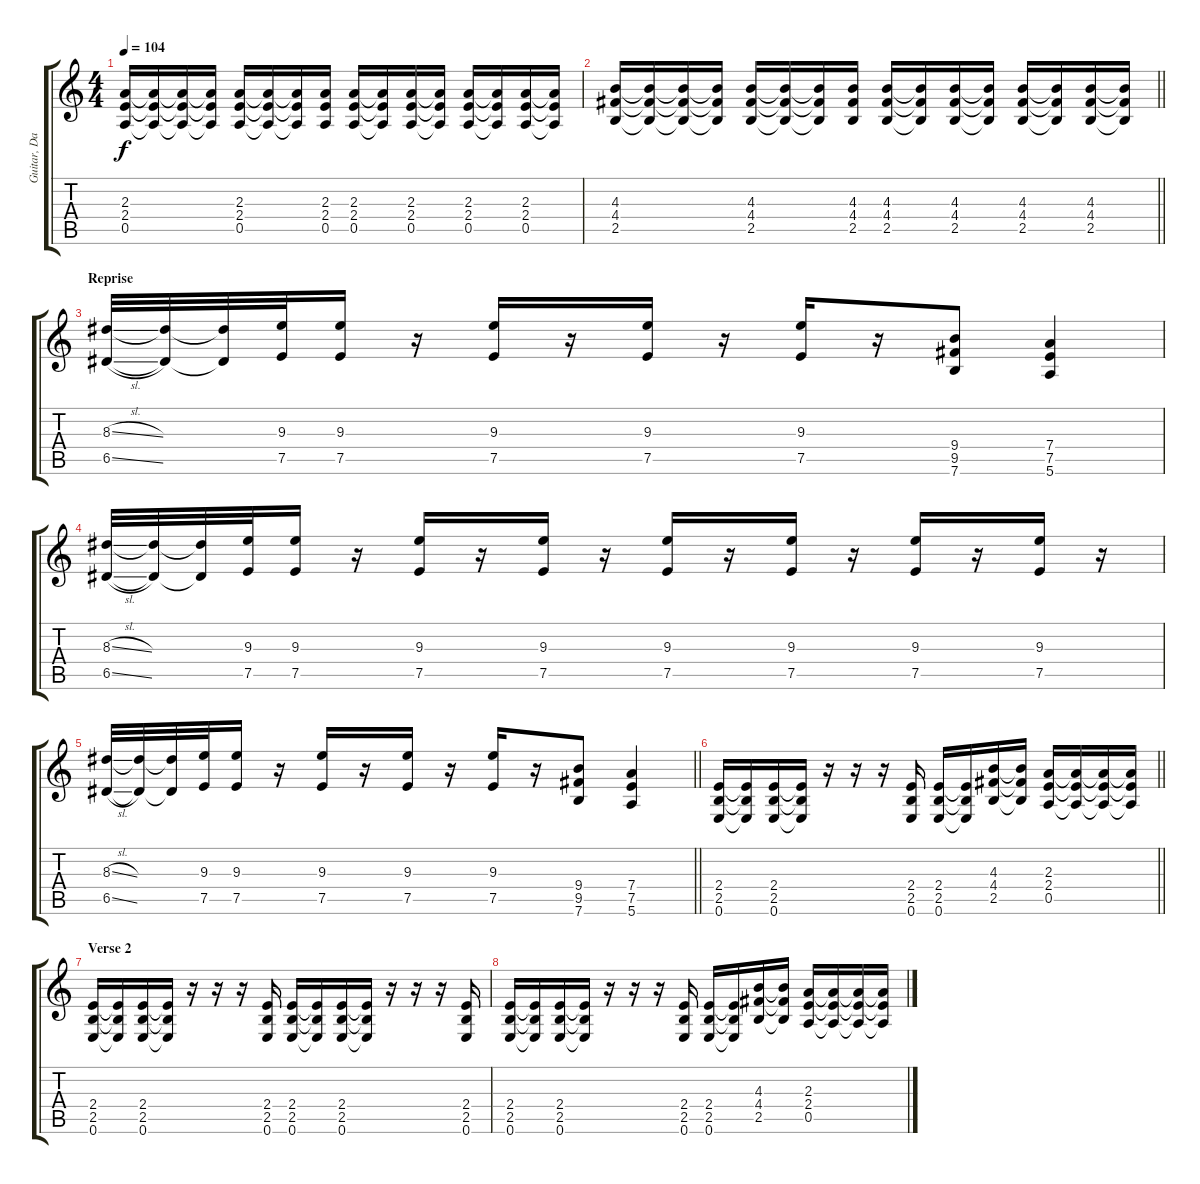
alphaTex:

\track ("Guitar, Dan" "Guitar, Da") {instrument distortionguitar}
\staff {score tabs}
\tuning (E4 B3 G3 D3 A2 E2) {hide}
\ts (4 4)
\tempo 104
\clef g2
\ks c
(2.3 2.4 0.5).16{dy f} (2.3{t} 2.4{t} 0.5{t}).16 (2.3{t} 2.4{t} 0.5{t}).16 (2.3{t} 2.4{t} 0.5{t}).16 (2.3 2.4 0.5).16 (2.3{t} 2.4{t} 0.5{t}).16 (2.3{t} 2.4{t} 0.5{t}).16 (2.3 2.4 0.5).16 (2.3 2.4 0.5).16 (2.3{t} 2.4{t} 0.5{t}).16 (2.3 2.4 0.5).16 (2.3{t} 2.4{t} 0.5{t}).16 (2.3 2.4 0.5).16 (2.3{t} 2.4{t} 0.5{t}).16 (2.3 2.4 0.5).16 (2.3{t} 2.4{t} 0.5{t}).16 |
\barLineRight lightlight
(4.3 4.4 2.5).16 (4.3{t} 4.4{t} 2.5{t}).16 (4.3{t} 4.4{t} 2.5{t}).16 (4.3{t} 4.4{t} 2.5{t}).16 (4.3 4.4 2.5).16 (4.3{t} 4.4{t} 2.5{t}).16 (4.3{t} 4.4{t} 2.5{t}).16 (4.3 4.4 2.5).16 (4.3 4.4 2.5).16 (4.3{t} 4.4{t} 2.5{t}).16 (4.3 4.4 2.5).16 (4.3{t} 4.4{t} 2.5{t}).16 (4.3 4.4 2.5).16 (4.3{t} 4.4{t} 2.5{t}).16 (4.3 4.4 2.5).16 (4.3{t} 4.4{t} 2.5{t}).16 |
\section ("" "Reprise")
(8.3{sl} 6.5{sl}).32 (8.3{t} 6.5{t}).32 (8.3{t} 6.5{t}).32 (9.3 7.5).32 (9.3 7.5).16 r.16 (9.3 7.5).16 r.16 (9.3 7.5).16 r.16 (9.3 7.5).16 r.16 (9.4 9.5 7.6).8 (7.4 7.5 5.6).4 |
(8.3{sl} 6.5{sl}).32 (8.3{t} 6.5{t}).32 (8.3{t} 6.5{t}).32 (9.3 7.5).32 (9.3 7.5).16 r.16 (9.3 7.5).16 r.16 (9.3 7.5).16 r.16 (9.3 7.5).16 r.16 (9.3 7.5).16 r.16 (9.3 7.5).16 r.16 (9.3 7.5).16 r.16 |
\barLineRight lightlight
(8.3{sl} 6.5{sl}).32 (8.3{t} 6.5{t}).32 (8.3{t} 6.5{t}).32 (9.3 7.5).32 (9.3 7.5).16 r.16 (9.3 7.5).16 r.16 (9.3 7.5).16 r.16 (9.3 7.5).16 r.16 (9.4 9.5 7.6).8 (7.4 7.5 5.6).4 |
\barLineRight lightlight
(2.4 2.5 0.6).16 (2.4{t} 2.5{t} 0.6{t}).16 (2.4 2.5 0.6).16 (2.4{t} 2.5{t} 0.6{t}).16 r.16 r.16 r.16 (2.4 2.5 0.6).16 (2.4 2.5 0.6).16 (2.4{t} 2.5{t} 0.6{t}).16 (4.3 4.4 2.5).16 (4.3{t} 4.4{t} 2.5{t}).16 (2.3 2.4 0.5).16 (2.3{t} 2.4{t} 0.5{t}).16 (2.3{t} 2.4{t} 0.5{t}).16 (2.3{t} 2.4{t} 0.5{t}).16 |
\section ("" "Verse 2")
(2.4 2.5 0.6).16 (2.4{t} 2.5{t} 0.6{t}).16 (2.4 2.5 0.6).16 (2.4{t} 2.5{t} 0.6{t}).16 r.16 r.16 r.16 (2.4 2.5 0.6).16 (2.4 2.5 0.6).16 (2.4{t} 2.5{t} 0.6{t}).16 (2.4 2.5 0.6).16 (2.4{t} 2.5{t} 0.6{t}).16 r.16 r.16 r.16 (2.4 2.5 0.6).16 |
(2.4 2.5 0.6).16 (2.4{t} 2.5{t} 0.6{t}).16 (2.4 2.5 0.6).16 (2.4{t} 2.5{t} 0.6{t}).16 r.16 r.16 r.16 (2.4 2.5 0.6).16 (2.4 2.5 0.6).16 (2.4{t} 2.5{t} 0.6{t}).16 (4.3 4.4 2.5).16 (4.3{t} 4.4{t} 2.5{t}).16 (2.3 2.4 0.5).16 (2.3{t} 2.4{t} 0.5{t}).16 (2.3{t} 2.4{t} 0.5{t}).16 (2.3{t} 2.4{t} 0.5{t}).16
